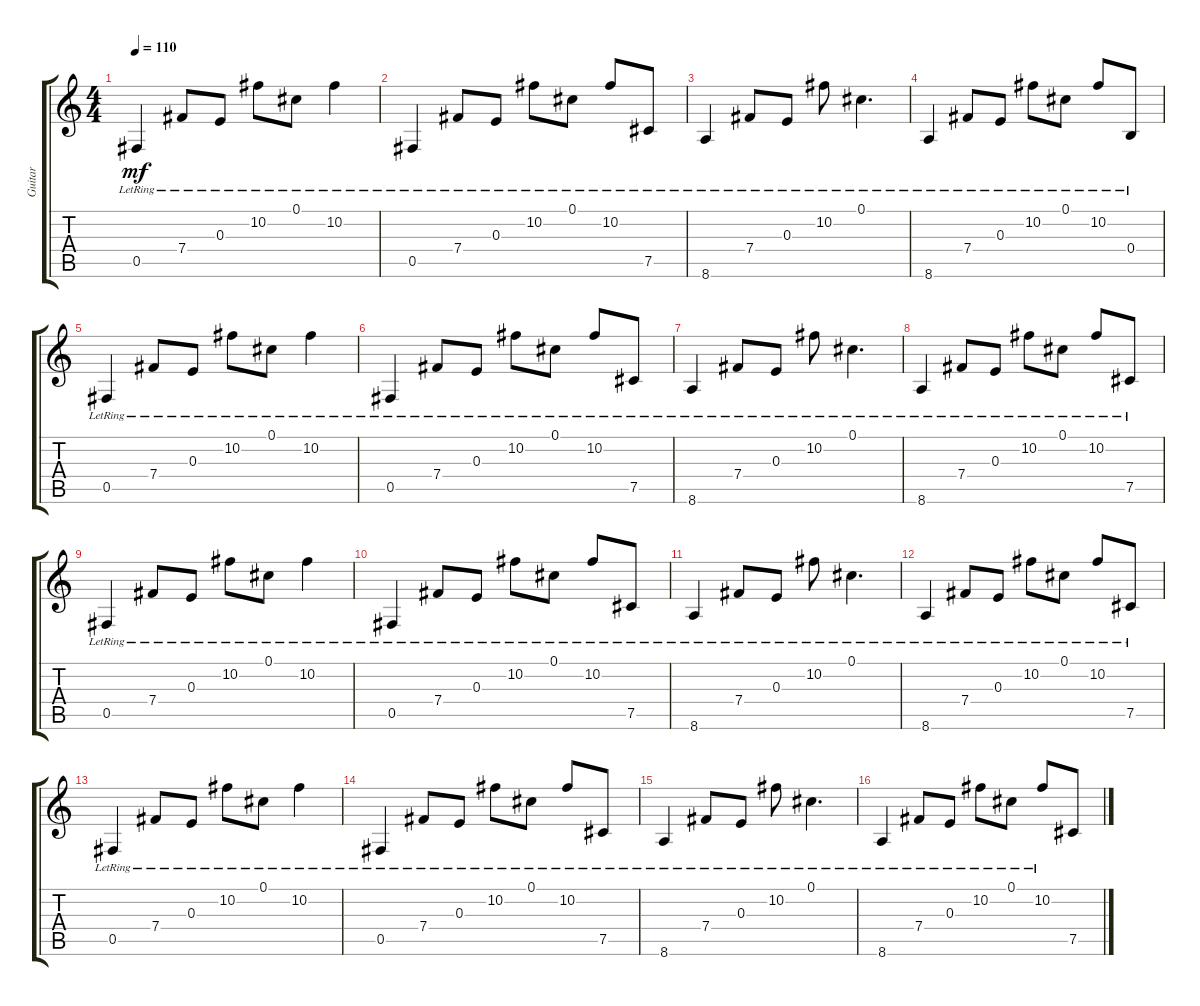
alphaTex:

\track ("Guitar" "Guitar") {instrument acousticguitarsteel}
\staff {score tabs}
\tuning (Db4 Ab3 E3 B2 Gb2 Db2) {hide}
\ts (4 4)
\tempo 110
\clef g2
\ks c
0.5{lr}.4{dy mf} 7.4{lr}.8 0.3{lr}.8 10.2{lr}.8 0.1{lr}.8 10.2{lr}.4 |
0.5{lr}.4 7.4{lr}.8 0.3{lr}.8 10.2{lr}.8 0.1{lr}.8 10.2{lr}.8 7.5{lr}.8 |
8.6{lr}.4 7.4{lr}.8 0.3{lr}.8 10.2{lr}.8 0.1{lr}.4{d} |
8.6{lr}.4 7.4{lr}.8 0.3{lr}.8 10.2{lr}.8 0.1{lr}.8 10.2{lr}.8 0.4{lr}.8 |
0.5{lr}.4 7.4{lr}.8 0.3{lr}.8 10.2{lr}.8 0.1{lr}.8 10.2{lr}.4 |
0.5{lr}.4 7.4{lr}.8 0.3{lr}.8 10.2{lr}.8 0.1{lr}.8 10.2{lr}.8 7.5{lr}.8 |
8.6{lr}.4 7.4{lr}.8 0.3{lr}.8 10.2{lr}.8 0.1{lr}.4{d} |
8.6{lr}.4 7.4{lr}.8 0.3{lr}.8 10.2{lr}.8 0.1{lr}.8 10.2{lr}.8 7.5{lr}.8 |
0.5{lr}.4 7.4{lr}.8 0.3{lr}.8 10.2{lr}.8 0.1{lr}.8 10.2{lr}.4 |
0.5{lr}.4 7.4{lr}.8 0.3{lr}.8 10.2{lr}.8 0.1{lr}.8 10.2{lr}.8 7.5{lr}.8 |
8.6{lr}.4 7.4{lr}.8 0.3{lr}.8 10.2{lr}.8 0.1{lr}.4{d} |
8.6{lr}.4 7.4{lr}.8 0.3{lr}.8 10.2{lr}.8 0.1{lr}.8 10.2{lr}.8 7.5{lr}.8 |
0.5{lr}.4 7.4{lr}.8 0.3{lr}.8 10.2{lr}.8 0.1{lr}.8 10.2{lr}.4 |
0.5{lr}.4 7.4{lr}.8 0.3{lr}.8 10.2{lr}.8 0.1{lr}.8 10.2{lr}.8 7.5{lr}.8 |
8.6{lr}.4 7.4{lr}.8 0.3{lr}.8 10.2{lr}.8 0.1{lr}.4{d} |
8.6{lr}.4 7.4{lr}.8 0.3{lr}.8 10.2{lr}.8 0.1{lr}.8 10.2{lr}.8 7.5.8
